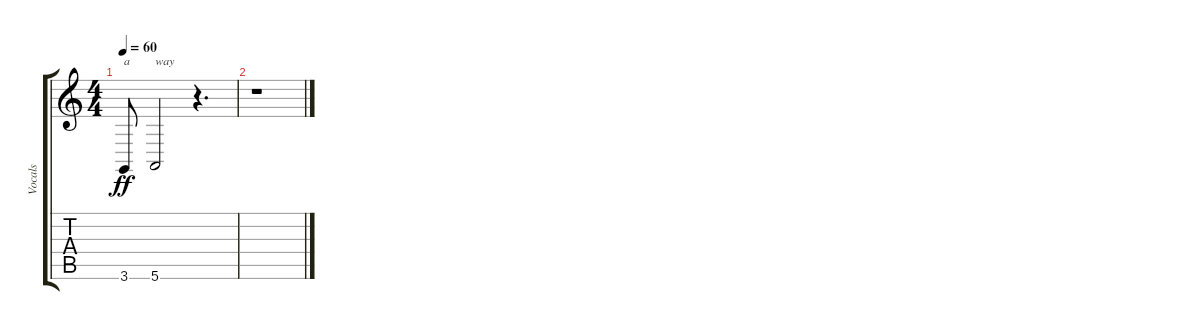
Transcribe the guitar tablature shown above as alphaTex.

\track ("Vocals" "Vocals") {instrument clarinet}
\staff {score tabs}
\tuning (E4 B3 G3 D3 A2 E2) {hide}
\ts (4 4)
\tempo 60
\clef g2
\ks c
3.6.8{txt "a" dy ff} 5.6.2{txt "way"} r.4{d} |
r.1
